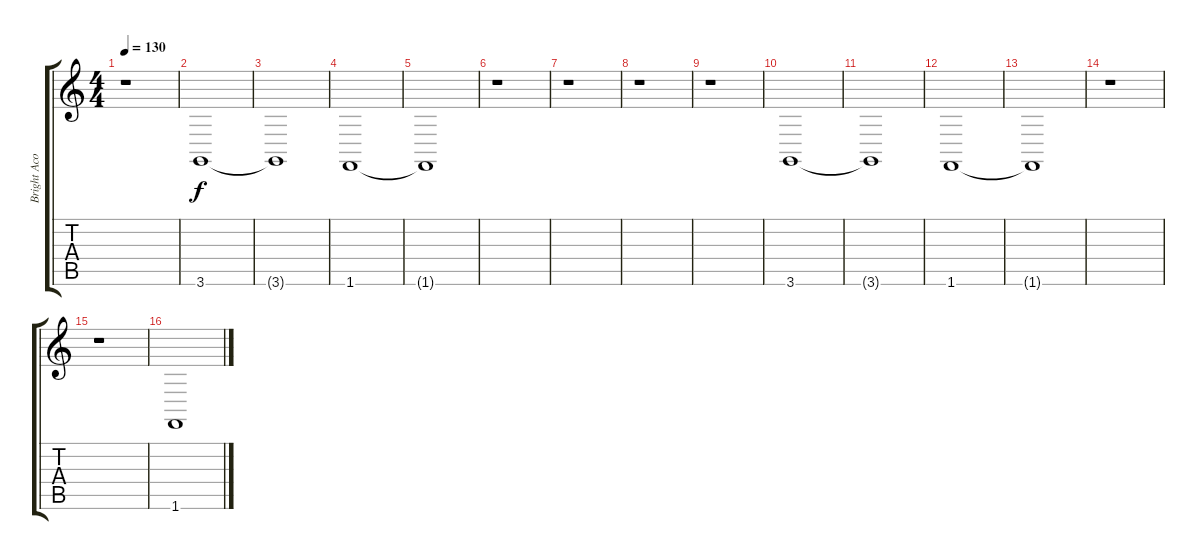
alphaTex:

\track ("Bright Acoustic Piano" "Bright Aco") {instrument brightacousticpiano}
\staff {score tabs}
\tuning (E4 B3 G3 D3 A2 E2) {hide}
\ts (4 4)
\tempo 130
\clef g2
\ks c
r.1{dy f} |
3.6.1 |
3.6{t}.1 |
1.6.1 |
1.6{t}.1 |
r.1 |
r.1 |
r.1 |
r.1 |
3.6.1 |
3.6{t}.1 |
1.6.1 |
1.6{t}.1 |
r.1 |
r.1 |
1.6.1
